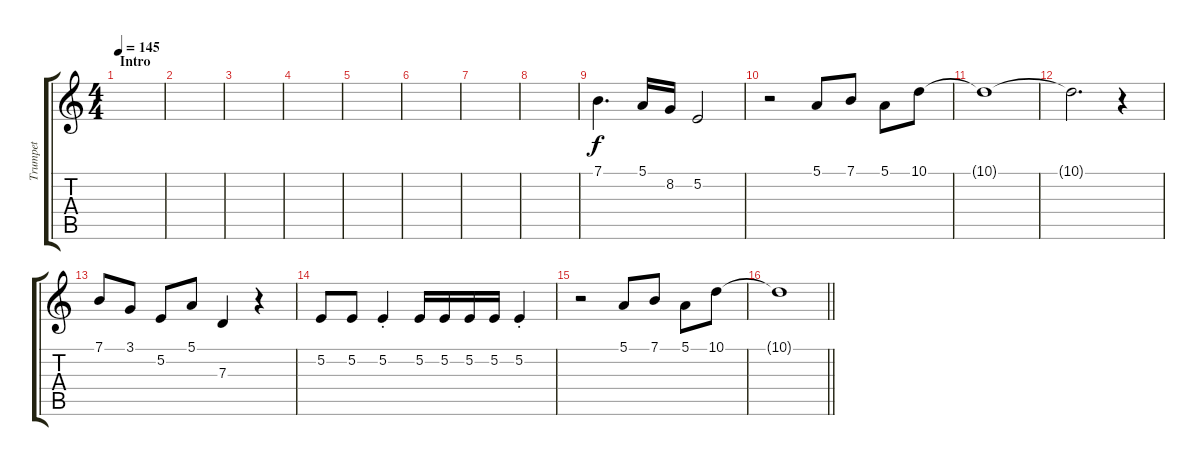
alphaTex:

\track ("Trumpet" "Trumpet") {instrument trumpet}
\staff {score tabs}
\tuning (E4 B3 G3 D3 A2 E2) {hide}
\ts (4 4)
\section ("" "Intro")
\tempo 145
\clef g2
\ks c
|
|
|
|
|
|
|
|
7.1.4{d} 5.1.16 8.2.16 5.2.2 |
r.2 5.1.8 7.1.8 5.1.8 10.1.8 |
10.1{t}.1 |
10.1{t}.2{d} r.4 |
7.1.8 3.1.8 5.2.8 5.1.8 7.3.4 r.4 |
5.2.8 5.2.8 5.2{st}.4 5.2.16 5.2.16 5.2.16 5.2.16 5.2{st}.4 |
r.2 5.1.8 7.1.8 5.1.8 10.1.8 |
\barLineRight lightlight
10.1{t}.1
